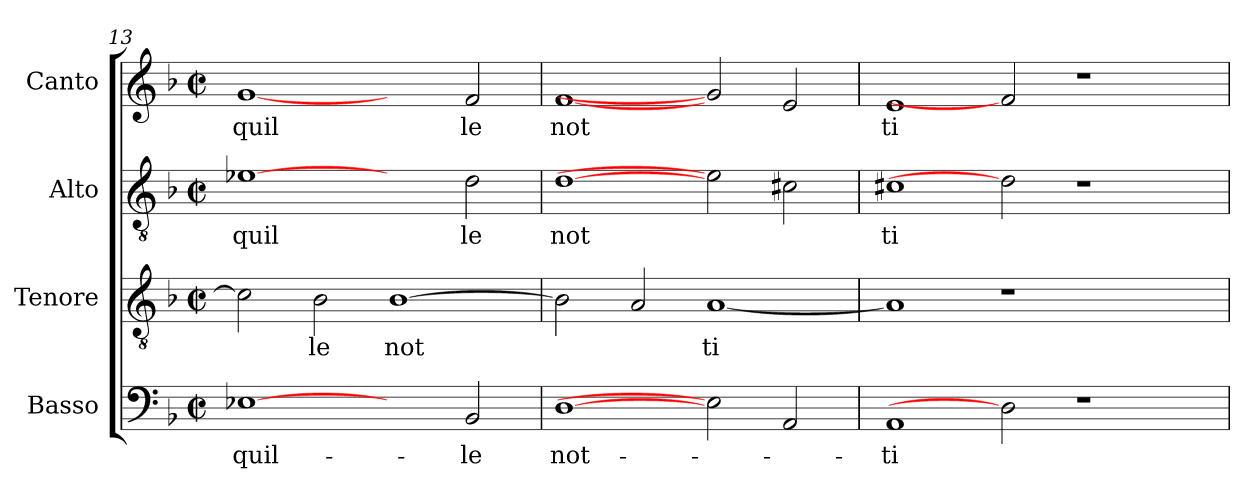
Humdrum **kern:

**kern	**text	**kern	**text	**kern	**text	**kern	**text
*part4	*part4	*part3	*part3	*part2	*part2	*part1	*part1
*staff4	*staff4	*staff3	*staff3	*staff2	*staff2	*staff1	*staff1
*I"Basso	*	*I"Tenore	*	*I"Alto	*	*I"Canto	*
*clefF4	*	*clefGv2	*	*clefGv2	*	*clefG2	*
*k[b-]	*	*k[b-]	*	*k[b-]	*	*k[b-]	*
*F:	*	*F:	*	*F:	*	*F:	*
*M2/2	*	*M2/2	*	*M2/2	*	*M2/2	*
*met(c|)	*	*met(c|)	*	*met(c|)	*	*met(c|)	*
=13	=13	=13	=13	=13	=13	=13	=13
!	!LO:LY:b:cj	!	!	!	!LO:LY:b:cj	!	!LO:LY:b:cj
[1E-X	-quil-	2c\]	.	[1e-X	quil	[1g	quil
!	!	!	!LO:LY:b:cj	!	!	!	!
.	.	2B-\	le	.	.	.	.
!	!	!	!LO:LY:b:cj	!	!	!	!
2ryy	.	[>1B-	not	2ryy	.	2ryy	.
!	!LO:LY:b:cj	!	!	!	!LO:LY:b:cj	!	!LO:LY:b:cj
2BB-/	-le	.	.	2d\	le	2f/	le
=14	=14	=14	=14	=14	=14	=14	=14
!	!LO:LY:b:cj	!	!	!	!LO:LY:b:cj	!	!LO:LY:b:cj
[1D	not-	2B-\]	.	[1d	not	[1f	not
.	.	2A/	.	.	.	.	.
!	!	!	!LO:LY:b:cj	!	!	!	!
2E-]	.	[<1A	ti	2e-]	.	2g]	.
2AA/	.	.	.	2c#X\	.	2e/	.
=15	=15	=15	=15	=15	=15	=15	=15
!	!LO:LY:b:cj	!	!	!	!LO:LY:b:cj	!	!LO:LY:b:cj
1AA	-ti	1A]	.	1c#X	ti	1e	ti
2D]	.	1r	.	2d]	.	2f]	.
1r	.	.	.	1r	.	1r	.
.	.	2ryy	.	.	.	.	.
=	=	=	=	=	=	=	=
*-	*-	*-	*-	*-	*-	*-	*-
